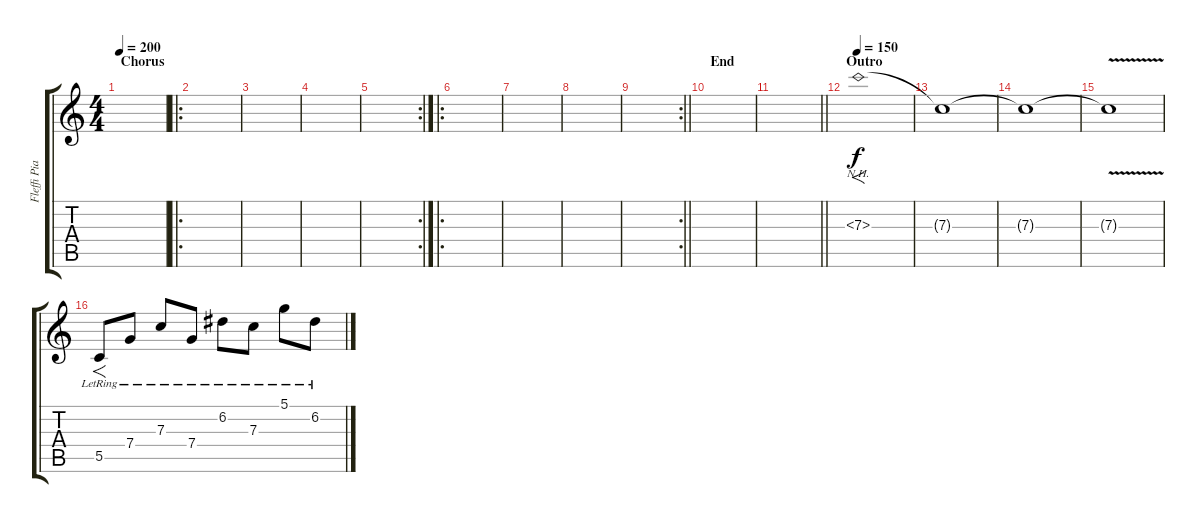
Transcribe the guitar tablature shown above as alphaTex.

\track ("Fleffi Piano" "Fleffi Pia") {instrument acousticguitarsteel}
\staff {score tabs}
\tuning (D4 A3 F3 C3 G2 C2) {hide}
\ts (4 4)
\section ("" "Chorus")
\tempo 200
\clef g2
\ks c
|
\ro
|
|
|
\rc 2
|
\ro
|
|
|
\rc 2
\barLineRight lightlight
|
\section ("" "End")
|
\barLineRight lightlight
|
\section ("" "Outro")
\tempo 150
7.3{nh}.1{f instrument overdrivenguitar} |
7.3{t}.1 |
7.3{t}.1 |
7.3{v t}.1 |
5.5{lr}.8{f instrument electricgrandpiano} 7.4{lr}.8 7.3{lr}.8 7.4{lr}.8 6.2{lr}.8 7.3{lr}.8 5.1{lr}.8 6.2{lr}.8
